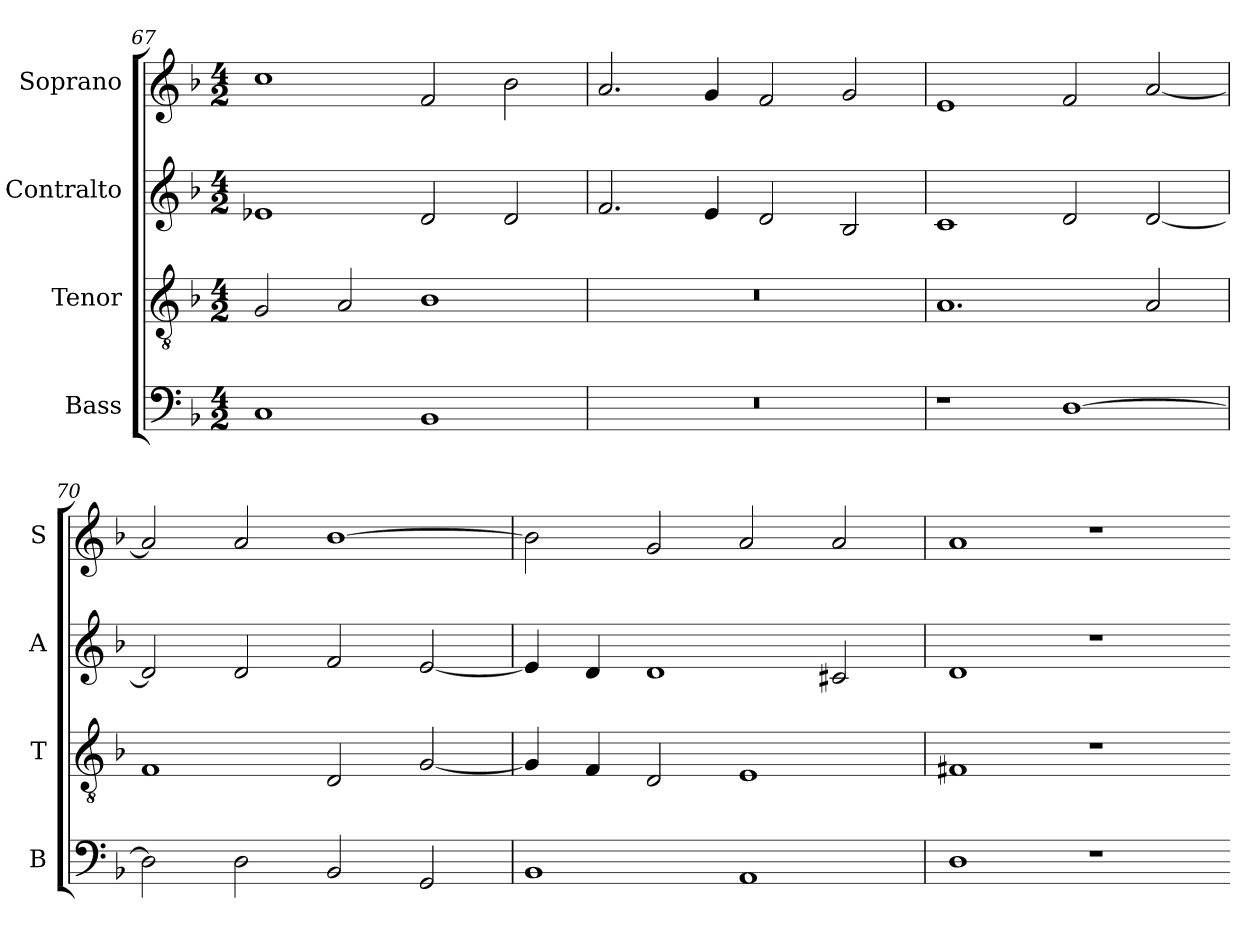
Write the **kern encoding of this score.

**kern	**kern	**kern	**kern
*part4	*part3	*part2	*part1
*staff4	*staff3	*staff2	*staff1
*I"Bass	*I"Tenor	*I"Contralto	*I"Soprano
*I'B	*I'T	*I'A	*I'S
*clefF4	*clefGv2	*clefG2	*clefG2
*k[b-]	*k[b-]	*k[b-]	*k[b-]
*G:dor	*G:dor	*G:dor	*G:dor
*M4/2	*M4/2	*M4/2	*M4/2
=67	=67	=67	=67
1C	2G	1e-X	1cc
.	2A	.	.
1BB-	1B-	2d	2f
.	.	2d	2b-
=68	=68	=68	=68
0r	0r	2.f	2.a
.	.	4e	4g
.	.	2d	2f
.	.	2B-	2g
=69	=69	=69	=69
1r	1.A	1c	1e
[1D	.	2d	2f
.	2A	[2d	[2a
=70	=70	=70	=70
2D]	1F	2d]	2a]
2D	.	2d	2a
2BB-	2D	2f	[1b-
2GG	[2G	[2e	.
=71	=71	=71	=71
1BB-	4G]	4e]	2b-]
.	4F	4d	.
.	2D	1d	2g
1AA	1E	.	2a
.	.	2c#X	2a
=72	=72	=72	=72
1D	1F#X	1d	1a
1r	1r	1r	1r
=-	=-	=-	=-
*-	*-	*-	*-
